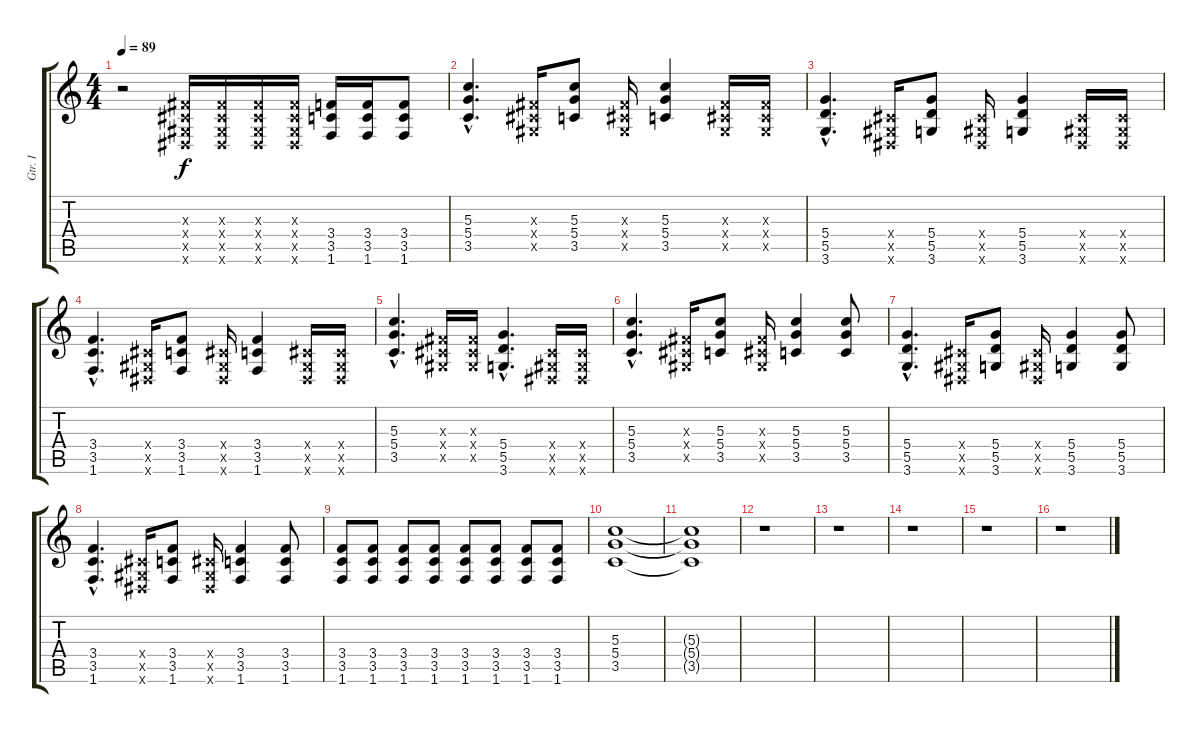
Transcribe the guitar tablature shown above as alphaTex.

\track ("Gtr. I" "Gtr. I") {instrument overdrivenguitar}
\staff {score tabs}
\tuning (E4 B3 G3 D3 A2 E2) {hide}
\ts (4 4)
\tempo 89
\clef g2
\ks c
r.2{dy f} (-1.3{x} -1.4{x} -1.5{x} -1.6{x}).16 (-1.3{x} -1.4{x} -1.5{x} -1.6{x}).16 (-1.3{x} -1.4{x} -1.5{x} -1.6{x}).16 (-1.3{x} -1.4{x} -1.5{x} -1.6{x}).16 (3.4 3.5 1.6).16 (3.4 3.5 1.6).16 (3.4 3.5 1.6).8 |
(5.3{hac} 5.4{hac} 3.5{hac}).4{d} (-1.3{x} -1.4{x} -1.5{x}).16 (5.3 5.4 3.5).8 (-1.3{x} -1.4{x} -1.5{x}).16 (5.3 5.4 3.5).4 (-1.3{x} -1.4{x} -1.5{x}).16 (-1.3{x} -1.4{x} -1.5{x}).16 |
(5.4{hac} 5.5{hac} 3.6{hac}).4{d} (-1.4{x} -1.5{x} -1.6{x}).16 (5.4 5.5 3.6).8 (-1.4{x} -1.5{x} -1.6{x}).16 (5.4 5.5 3.6).4 (-1.4{x} -1.5{x} -1.6{x}).16 (-1.4{x} -1.5{x} -1.6{x}).16 |
(3.4{hac} 3.5{hac} 1.6{hac}).4{d} (-1.4{x} -1.5{x} -1.6{x}).16 (3.4 3.5 1.6).8 (-1.4{x} -1.5{x} -1.6{x}).16 (3.4 3.5 1.6).4 (-1.4{x} -1.5{x} -1.6{x}).16 (-1.4{x} -1.5{x} -1.6{x}).16 |
(5.3{hac} 5.4{hac} 3.5{hac}).4{d} (-1.3{x} -1.4{x} -1.5{x}).16 (-1.3{x} -1.4{x} -1.5{x}).16 (5.4{hac} 5.5{hac} 3.6{hac}).4{d} (-1.4{x} -1.5{x} -1.6{x}).16 (-1.4{x} -1.5{x} -1.6{x}).16 |
(5.3{hac} 5.4{hac} 3.5{hac}).4{d} (-1.3{x} -1.4{x} -1.5{x}).16 (5.3 5.4 3.5).8 (-1.3{x} -1.4{x} -1.5{x}).16 (5.3 5.4 3.5).4 (5.3 5.4 3.5).8 |
(5.4{hac} 5.5{hac} 3.6{hac}).4{d} (-1.4{x} -1.5{x} -1.6{x}).16 (5.4 5.5 3.6).8 (-1.4{x} -1.5{x} -1.6{x}).16 (5.4 5.5 3.6).4 (5.4 5.5 3.6).8 |
(3.4{hac} 3.5{hac} 1.6{hac}).4{d} (-1.4{x} -1.5{x} -1.6{x}).16 (3.4 3.5 1.6).8 (-1.4{x} -1.5{x} -1.6{x}).16 (3.4 3.5 1.6).4 (3.4 3.5 1.6).8 |
(3.4 3.5 1.6).8 (3.4 3.5 1.6).8 (3.4 3.5 1.6).8 (3.4 3.5 1.6).8 (3.4 3.5 1.6).8 (3.4 3.5 1.6).8 (3.4 3.5 1.6).8 (3.4 3.5 1.6).8 |
(5.3 5.4 3.5).1 |
(5.3{t} 5.4{t} 3.5{t}).1 |
r.1 |
r.1 |
r.1 |
r.1 |
r.1
